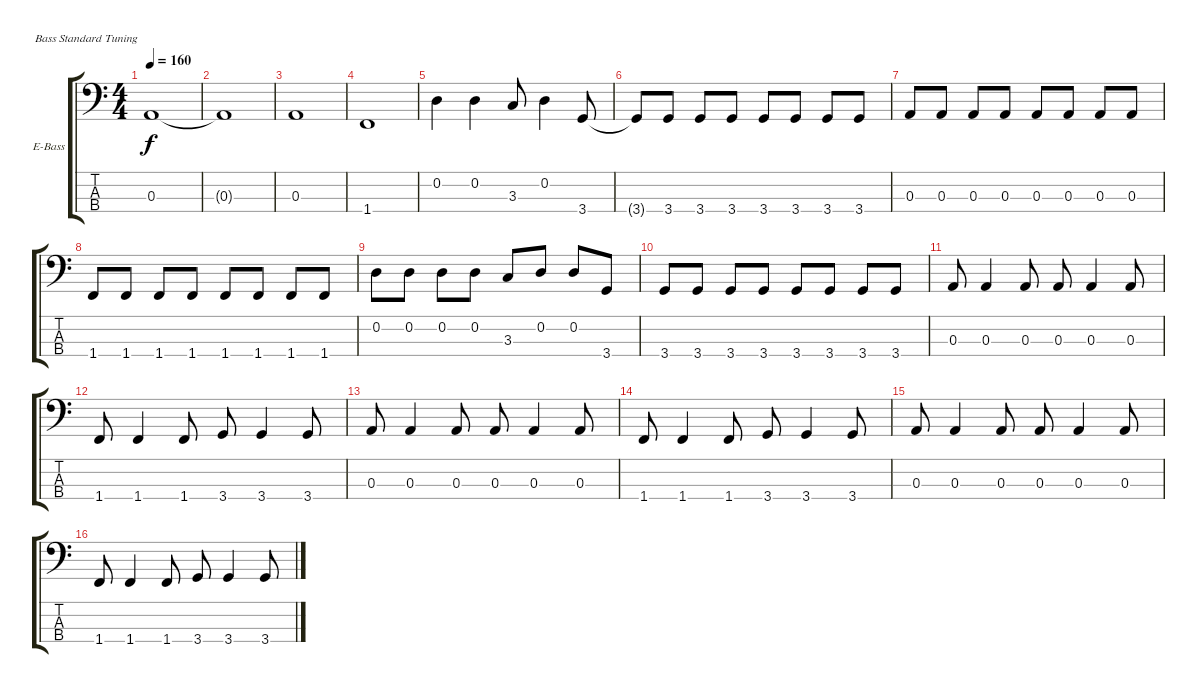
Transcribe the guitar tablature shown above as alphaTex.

\bracketExtendMode groupsimilarinstruments
\firstSystemTrackNameOrientation horizontal
\otherSystemsTrackNameOrientation horizontal
\track ("Bass" "E-Bass") {instrument electricbasspick}
\staff {score tabs}
\tuning (G2 D2 A1 E1)
\ts (4 4)
\tempo 160
\clef f4
\ks c
0.3.1{dy f} |
0.3{t}.1 |
0.3.1 |
1.4.1 |
0.2.4 0.2.4 3.3.8 0.2.4 3.4.8 |
3.4{t}.8 3.4.8 3.4.8 3.4.8 3.4.8 3.4.8 3.4.8 3.4.8 |
0.3.8 0.3.8 0.3.8 0.3.8 0.3.8 0.3.8 0.3.8 0.3.8 |
1.4.8 1.4.8 1.4.8 1.4.8 1.4.8 1.4.8 1.4.8 1.4.8 |
0.2.8 0.2.8 0.2.8 0.2.8 3.3.8 0.2.8 0.2.8 3.4.8 |
3.4.8 3.4.8 3.4.8 3.4.8 3.4.8 3.4.8 3.4.8 3.4.8 |
0.3.8 0.3.4 0.3.8 0.3.8 0.3.4 0.3.8 |
1.4.8 1.4.4 1.4.8 3.4.8 3.4.4 3.4.8 |
0.3.8 0.3.4 0.3.8 0.3.8 0.3.4 0.3.8 |
1.4.8 1.4.4 1.4.8 3.4.8 3.4.4 3.4.8 |
0.3.8 0.3.4 0.3.8 0.3.8 0.3.4 0.3.8 |
1.4.8 1.4.4 1.4.8 3.4.8 3.4.4 3.4.8
